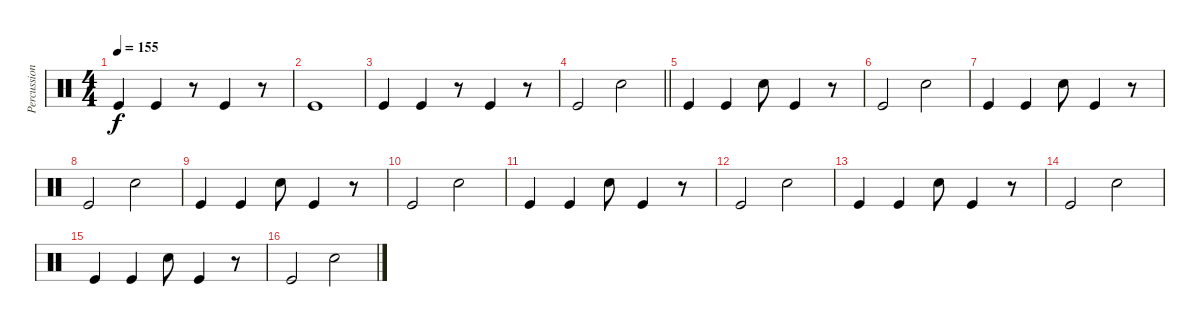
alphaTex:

\track ("Percussions" "Percussion") {instrument percussion}
\staff {score}
\articulation defaults
\ts (4 4)
\tempo 155
\clef neutral
\ks c "Kick (hit)".4{dy f} "Kick (hit)".4
r.8 "Kick (hit)".4 r.8 |
"Kick (hit)".1 |
"Kick (hit)".4 "Kick (hit)".4 r.8 "Kick (hit)".4 r.8 |
\barLineRight lightlight "Kick (hit)".2 "Snare (hit) 2".2
|
"Kick (hit)".4 "Kick (hit)".4 "Snare (hit) 2".8 "Kick (hit)".4 r.8 |
"Kick (hit)".2 "Snare (hit) 2".2 |
"Kick (hit)".4 "Kick (hit)".4 "Snare (hit) 2".8 "Kick (hit)".4 r.8 |
"Kick (hit)".2 "Snare (hit) 2".2 |
"Kick (hit)".4 "Kick (hit)".4 "Snare (hit) 2".8 "Kick (hit)".4 r.8 |
"Kick (hit)".2 "Snare (hit) 2".2 |
"Kick (hit)".4 "Kick (hit)".4 "Snare (hit) 2".8 "Kick (hit)".4 r.8 |
"Kick (hit)".2 "Snare (hit) 2".2 |
"Kick (hit)".4 "Kick (hit)".4 "Snare (hit) 2".8 "Kick (hit)".4 r.8 |
"Kick (hit)".2 "Snare (hit) 2".2 |
"Kick (hit)".4 "Kick (hit)".4 "Snare (hit) 2".8 "Kick (hit)".4 r.8 |
"Kick (hit)".2 "Snare (hit) 2".2
